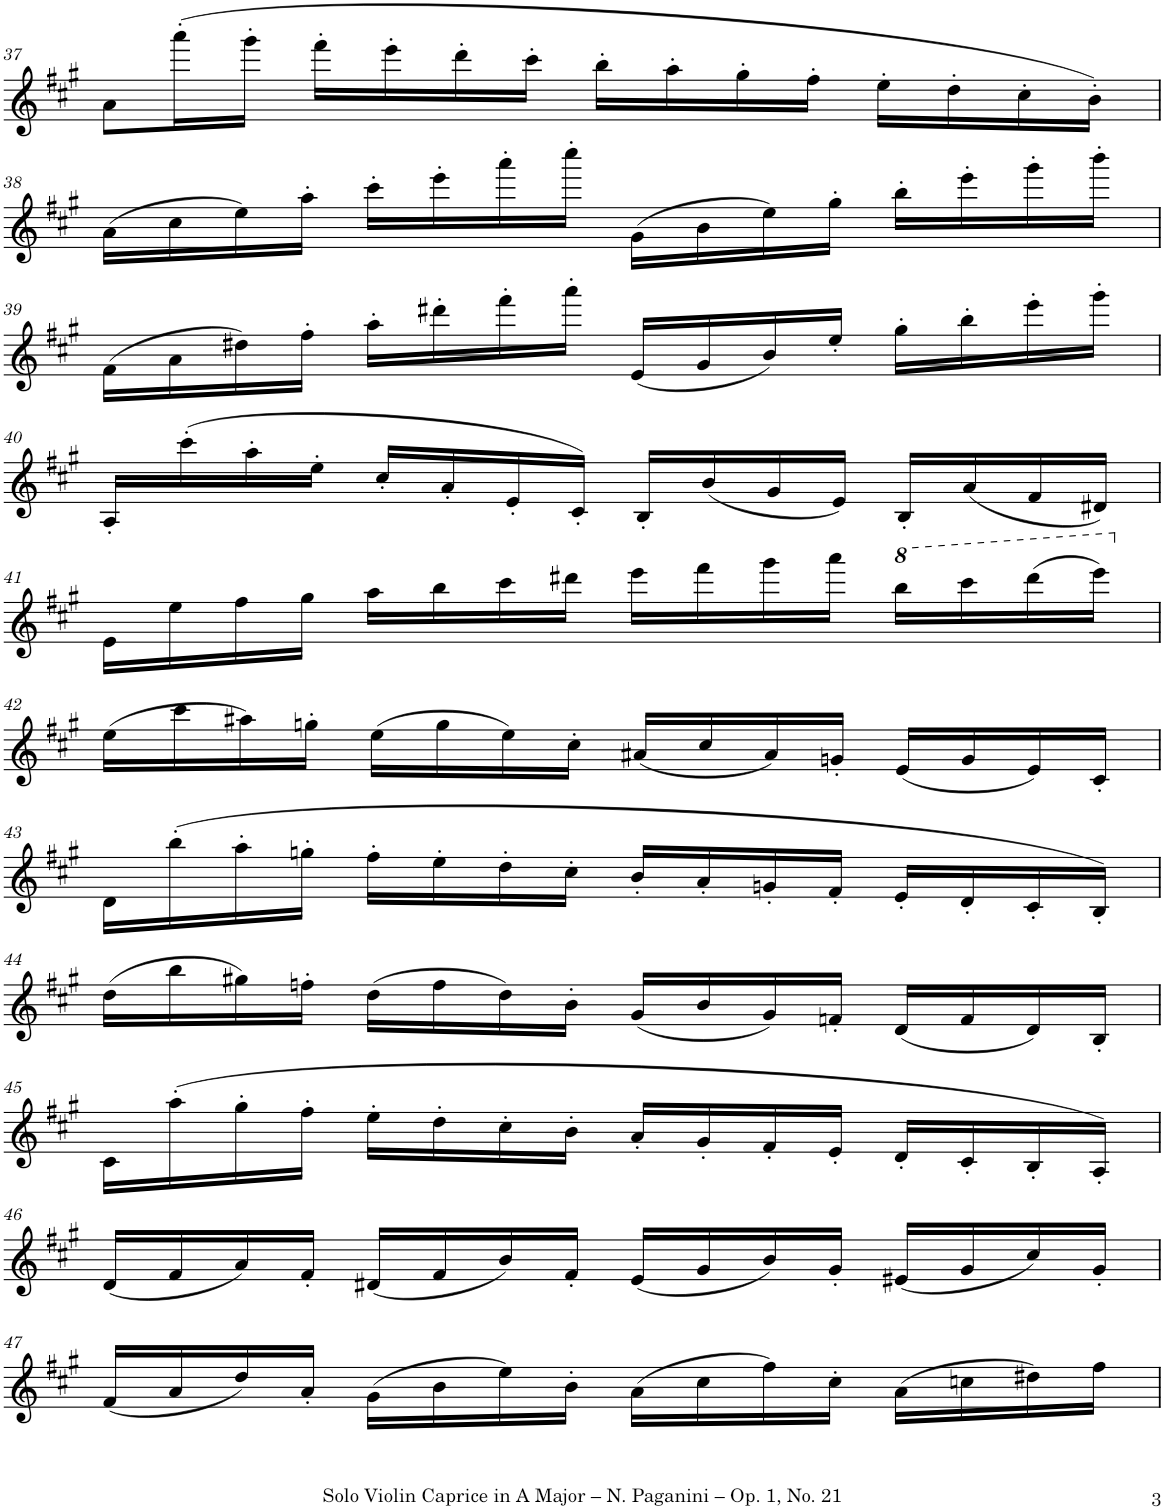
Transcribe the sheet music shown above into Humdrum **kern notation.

**kern
*part1
*staff1
*I"Violin
*I'Vln.
!!LO:PB:g=z
*clefG2
*k[f#c#g#]
*M4/4
*met(c)
=37
8a\L
(16aaa'\L
16ggg#'\JJ
16fff#'\LL
16eee'\
16ddd'\
16ccc#'\JJ
16bb'\LL
16aa'\
16gg#'\
16ff#'\JJ
16ee'\LL
16dd'\
16cc#'\
16b'\JJ)
!!LO:LB:g=z
=38
(16a\LL
16cc#\
16ee\)
16aa'\JJ
16ccc#'\LL
16eee'\
16aaa'\
16cccc#'\JJ
(16g#\LL
16b\
16ee\)
16gg#'\JJ
16bb'\LL
16eee'\
16ggg#'\
16bbb'\JJ
!!LO:LB:g=z
=39
(16f#\LL
16a\
16dd#X\)
16ff#'\JJ
16aa'\LL
16ddd#X'\
16fff#'\
16aaa'\JJ
(16e/LL
16g#/
16b/)
16ee'/JJ
16gg#'\LL
16bb'\
16eee'\
16ggg#'\JJ
!!LO:LB:g=z
=40
16A'/LL
(16ccc#'\
16aa'\
16ee'\JJ
16cc#'/LL
16a'/
16e'/
16c#'/JJ)
16B'/LL
(16b/
16g#/
16e/JJ)
16B'/LL
(16a/
16f#/
16d#X/JJ)
!!LO:LB:g=z
=41
16e\LL
16ee\
16ff#\
16gg#\JJ
16aa\LL
16bb\
16ccc#\
16ddd#X\JJ
16eee\LL
16fff#\
16ggg#\
16aaa\JJ
*8va
16bbb\LL
16cccc#\
(16dddd#\
16eeee\JJ)
!!LO:LB:g=z
=42
*X8va
(16ee\LL
16ccc#\
16aa#X\)
16ggn'\JJ
(16ee\LL
16gg\
16ee\)
16cc#'\JJ
(16a#X/LL
16cc#/
16a#/)
16gn'/JJ
(16e/LL
16g/
16e/)
16c#'/JJ
!!LO:LB:g=z
=43
16d\LL
(16bb'\
16aa'\
16ggn'\JJ
16ff#'\LL
16ee'\
16dd'\
16cc#'\JJ
16b'/LL
16a'/
16gn'/
16f#'/JJ
16e'/LL
16d'/
16c#'/
16B'/JJ)
!!LO:LB:g=z
=44
(16dd\LL
16bb\
16gg#X\)
16ffn'\JJ
(16dd\LL
16ff\
16dd\)
16b'\JJ
(16g#/LL
16b/
16g#/)
16fn'/JJ
(16d/LL
16f/
16d/)
16B'/JJ
!!LO:LB:g=z
=45
16c#\LL
(16aa'\
16gg#'\
16ff#'\JJ
16ee'\LL
16dd'\
16cc#'\
16b'\JJ
16a'/LL
16g#'/
16f#'/
16e'/JJ
16d'/LL
16c#'/
16B'/
16A'/JJ)
!!LO:LB:g=z
=46
(16d/LL
16f#/
16a/)
16f#'/JJ
(16d#X/LL
16f#/
16b/)
16f#'/JJ
(16e/LL
16g#/
16b/)
16g#'/JJ
(16e#X/LL
16g#/
16cc#/)
16g#'/JJ
!!LO:LB:g=z
=47
(16f#/LL
16a/
16dd/)
16a'/JJ
(16g#\LL
16b\
16ee\)
16b'\JJ
(16a\LL
16cc#\
16ff#\)
16cc#'\JJ
(16a\LL
16ccn\
16dd#X\)
16ff#\JJ
=
*-
